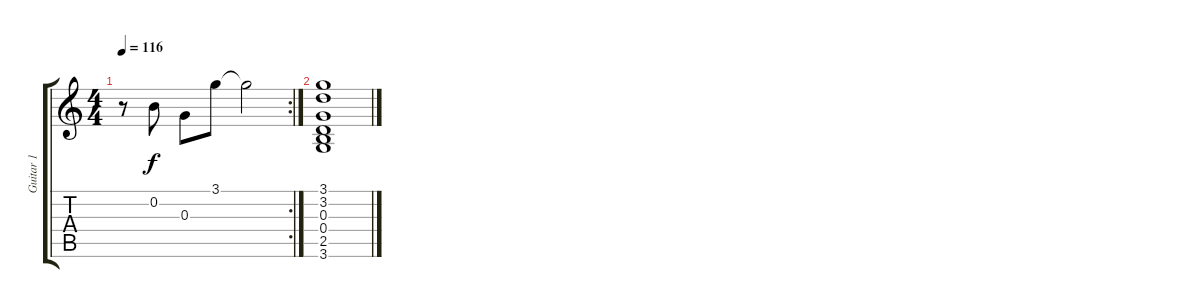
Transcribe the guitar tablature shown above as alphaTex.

\track ("Guitar 1" "Guitar 1") {instrument electricguitarclean}
\staff {score tabs}
\tuning (E4 B3 G3 D3 A2 E2) {hide}
\rc 2
\ts (4 4)
\tempo 116
\clef g2
\ks c
r.8{dy f} 0.2.8 0.3.8 3.1.8 3.1{t}.2 |
(3.1 3.2 0.3 0.4 2.5 3.6).1
